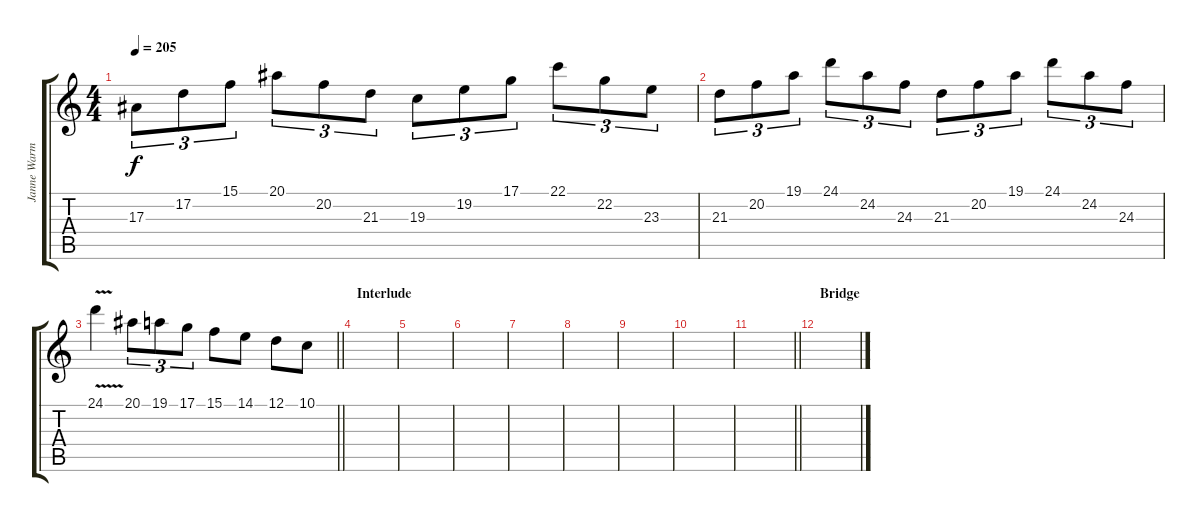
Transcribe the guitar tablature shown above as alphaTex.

\track ("Janne Warman Lead" "Janne Warm") {instrument lead2sawtooth}
\staff {score tabs}
\tuning (D4 A3 F3 C3 G2 D2) {hide}
\ts (4 4)
\tempo 205
\clef g2
\ks c
17.3.8{tu (3 2) dy f} 17.2.8{tu (3 2)} 15.1.8{tu (3 2)} 20.1.8{tu (3 2)} 20.2.8{tu (3 2)} 21.3.8{tu (3 2)} 19.3.8{tu (3 2)} 19.2.8{tu (3 2)} 17.1.8{tu (3 2)} 22.1.8{tu (3 2)} 22.2.8{tu (3 2)} 23.3.8{tu (3 2)} |
21.3.8{tu (3 2)} 20.2.8{tu (3 2)} 19.1.8{tu (3 2)} 24.1.8{tu (3 2)} 24.2.8{tu (3 2)} 24.3.8{tu (3 2)} 21.3.8{tu (3 2)} 20.2.8{tu (3 2)} 19.1.8{tu (3 2)} 24.1.8{tu (3 2)} 24.2.8{tu (3 2)} 24.3.8{tu (3 2)} |
\barLineRight lightlight
24.1{v}.4 20.1.8{tu (3 2)} 19.1.8{tu (3 2)} 17.1.8{tu (3 2)} 15.1.8 14.1.8 12.1.8 10.1.8 |
\section ("" "Interlude")
|
|
|
|
|
|
|
\barLineRight lightlight
|
\section ("" "Bridge")
